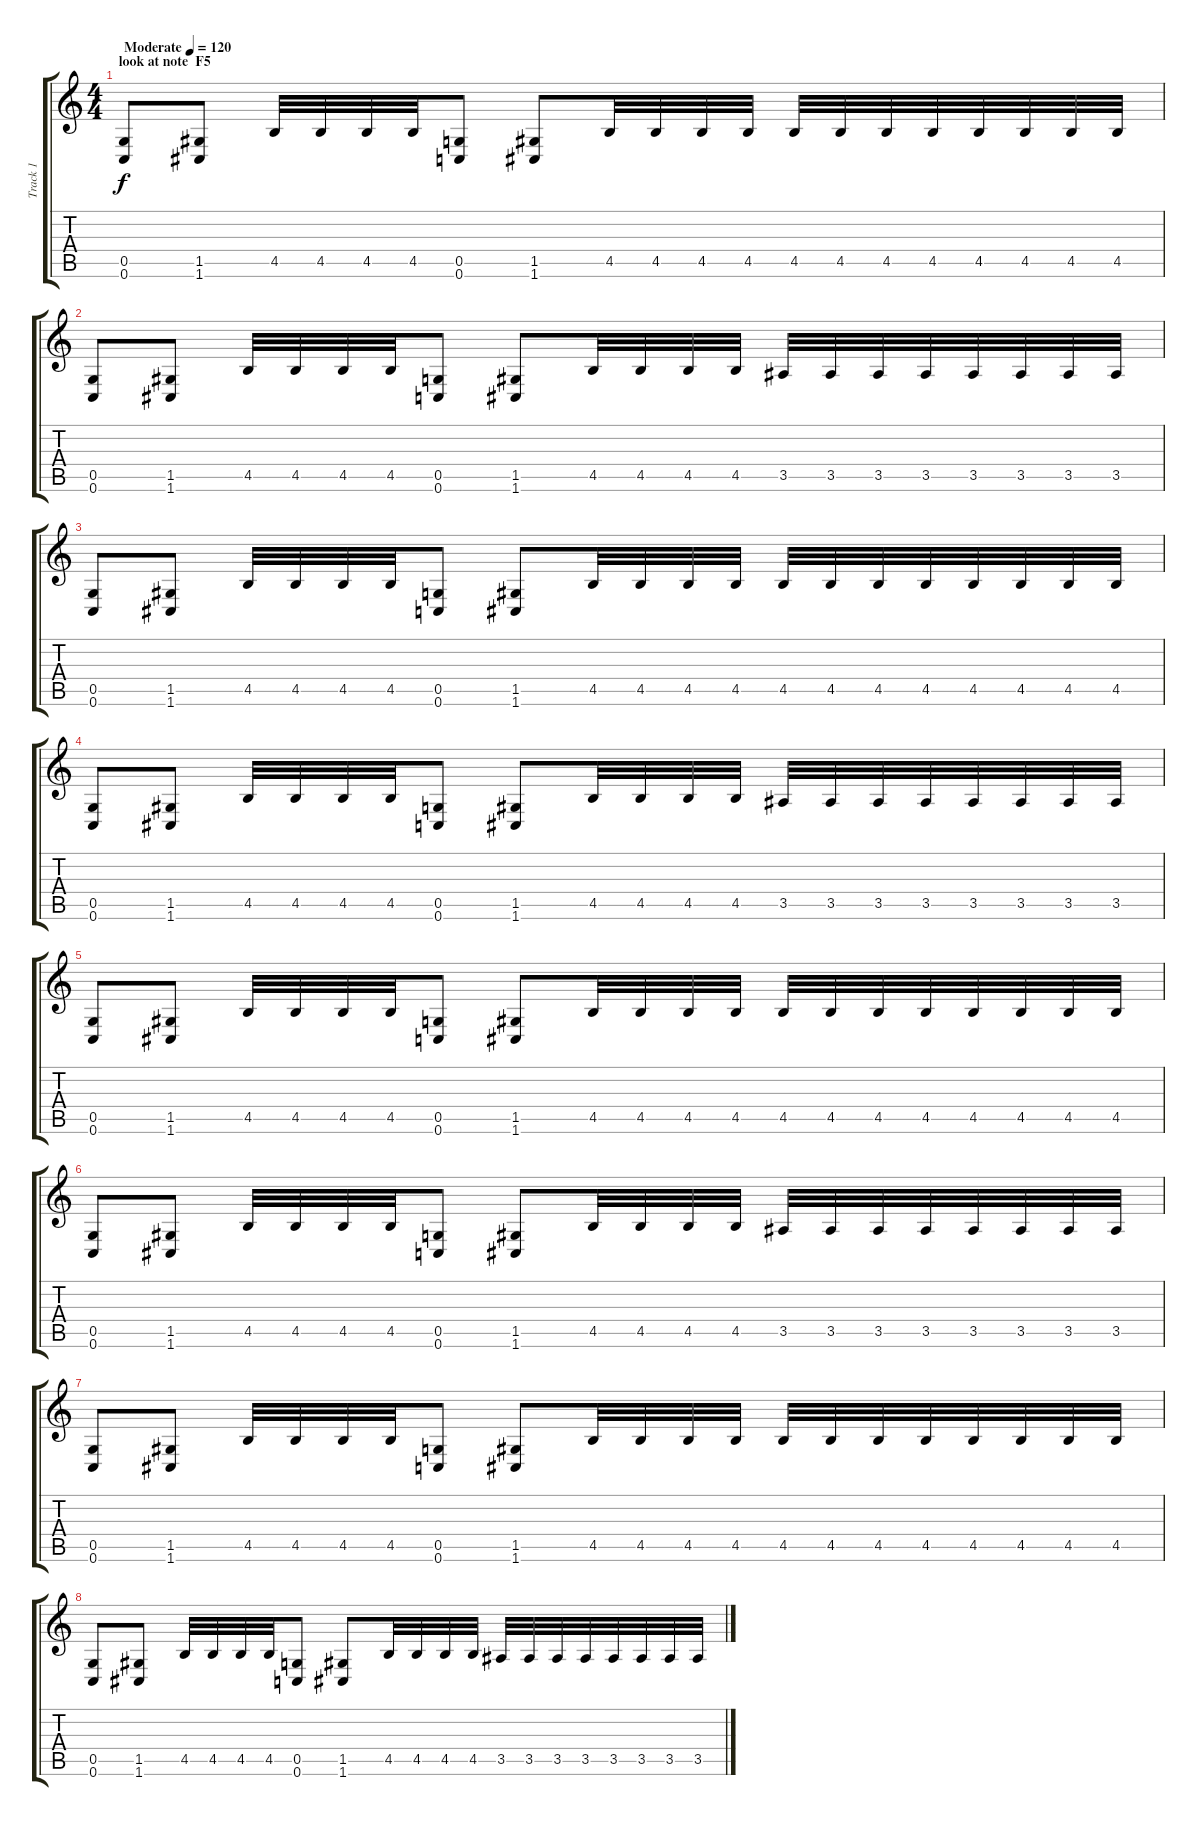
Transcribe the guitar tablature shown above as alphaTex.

\track ("Track 1" "Track 1") {instrument distortionguitar}
\staff {score tabs}
\tuning (D4 A3 F3 C3 G2 C2) {hide}
\ts (4 4)
\section ("" "look at note  F5")
\tempo (120 "Moderate")
\clef g2
\ks c
(0.5 0.6).8{dy f instrument distortionguitar} (1.5 1.6).8 4.5.32 4.5.32 4.5.32 4.5.32 (0.5 0.6).8 (1.5 1.6).8 4.5.32 4.5.32 4.5.32 4.5.32 4.5.32 4.5.32 4.5.32 4.5.32 4.5.32 4.5.32 4.5.32 4.5.32 |
(0.5 0.6).8 (1.5 1.6).8 4.5.32 4.5.32 4.5.32 4.5.32 (0.5 0.6).8 (1.5 1.6).8 4.5.32 4.5.32 4.5.32 4.5.32 3.5.32 3.5.32 3.5.32 3.5.32 3.5.32 3.5.32 3.5.32 3.5.32 |
(0.5 0.6).8 (1.5 1.6).8 4.5.32 4.5.32 4.5.32 4.5.32 (0.5 0.6).8 (1.5 1.6).8 4.5.32 4.5.32 4.5.32 4.5.32 4.5.32 4.5.32 4.5.32 4.5.32 4.5.32 4.5.32 4.5.32 4.5.32 |
(0.5 0.6).8 (1.5 1.6).8 4.5.32 4.5.32 4.5.32 4.5.32 (0.5 0.6).8 (1.5 1.6).8 4.5.32 4.5.32 4.5.32 4.5.32 3.5.32 3.5.32 3.5.32 3.5.32 3.5.32 3.5.32 3.5.32 3.5.32 |
(0.5 0.6).8 (1.5 1.6).8 4.5.32 4.5.32 4.5.32 4.5.32 (0.5 0.6).8 (1.5 1.6).8 4.5.32 4.5.32 4.5.32 4.5.32 4.5.32 4.5.32 4.5.32 4.5.32 4.5.32 4.5.32 4.5.32 4.5.32 |
(0.5 0.6).8 (1.5 1.6).8 4.5.32 4.5.32 4.5.32 4.5.32 (0.5 0.6).8 (1.5 1.6).8 4.5.32 4.5.32 4.5.32 4.5.32 3.5.32 3.5.32 3.5.32 3.5.32 3.5.32 3.5.32 3.5.32 3.5.32 |
(0.5 0.6).8 (1.5 1.6).8 4.5.32 4.5.32 4.5.32 4.5.32 (0.5 0.6).8 (1.5 1.6).8 4.5.32 4.5.32 4.5.32 4.5.32 4.5.32 4.5.32 4.5.32 4.5.32 4.5.32 4.5.32 4.5.32 4.5.32 |
(0.5 0.6).8 (1.5 1.6).8 4.5.32 4.5.32 4.5.32 4.5.32 (0.5 0.6).8 (1.5 1.6).8 4.5.32 4.5.32 4.5.32 4.5.32 3.5.32 3.5.32 3.5.32 3.5.32 3.5.32 3.5.32 3.5.32 3.5.32
